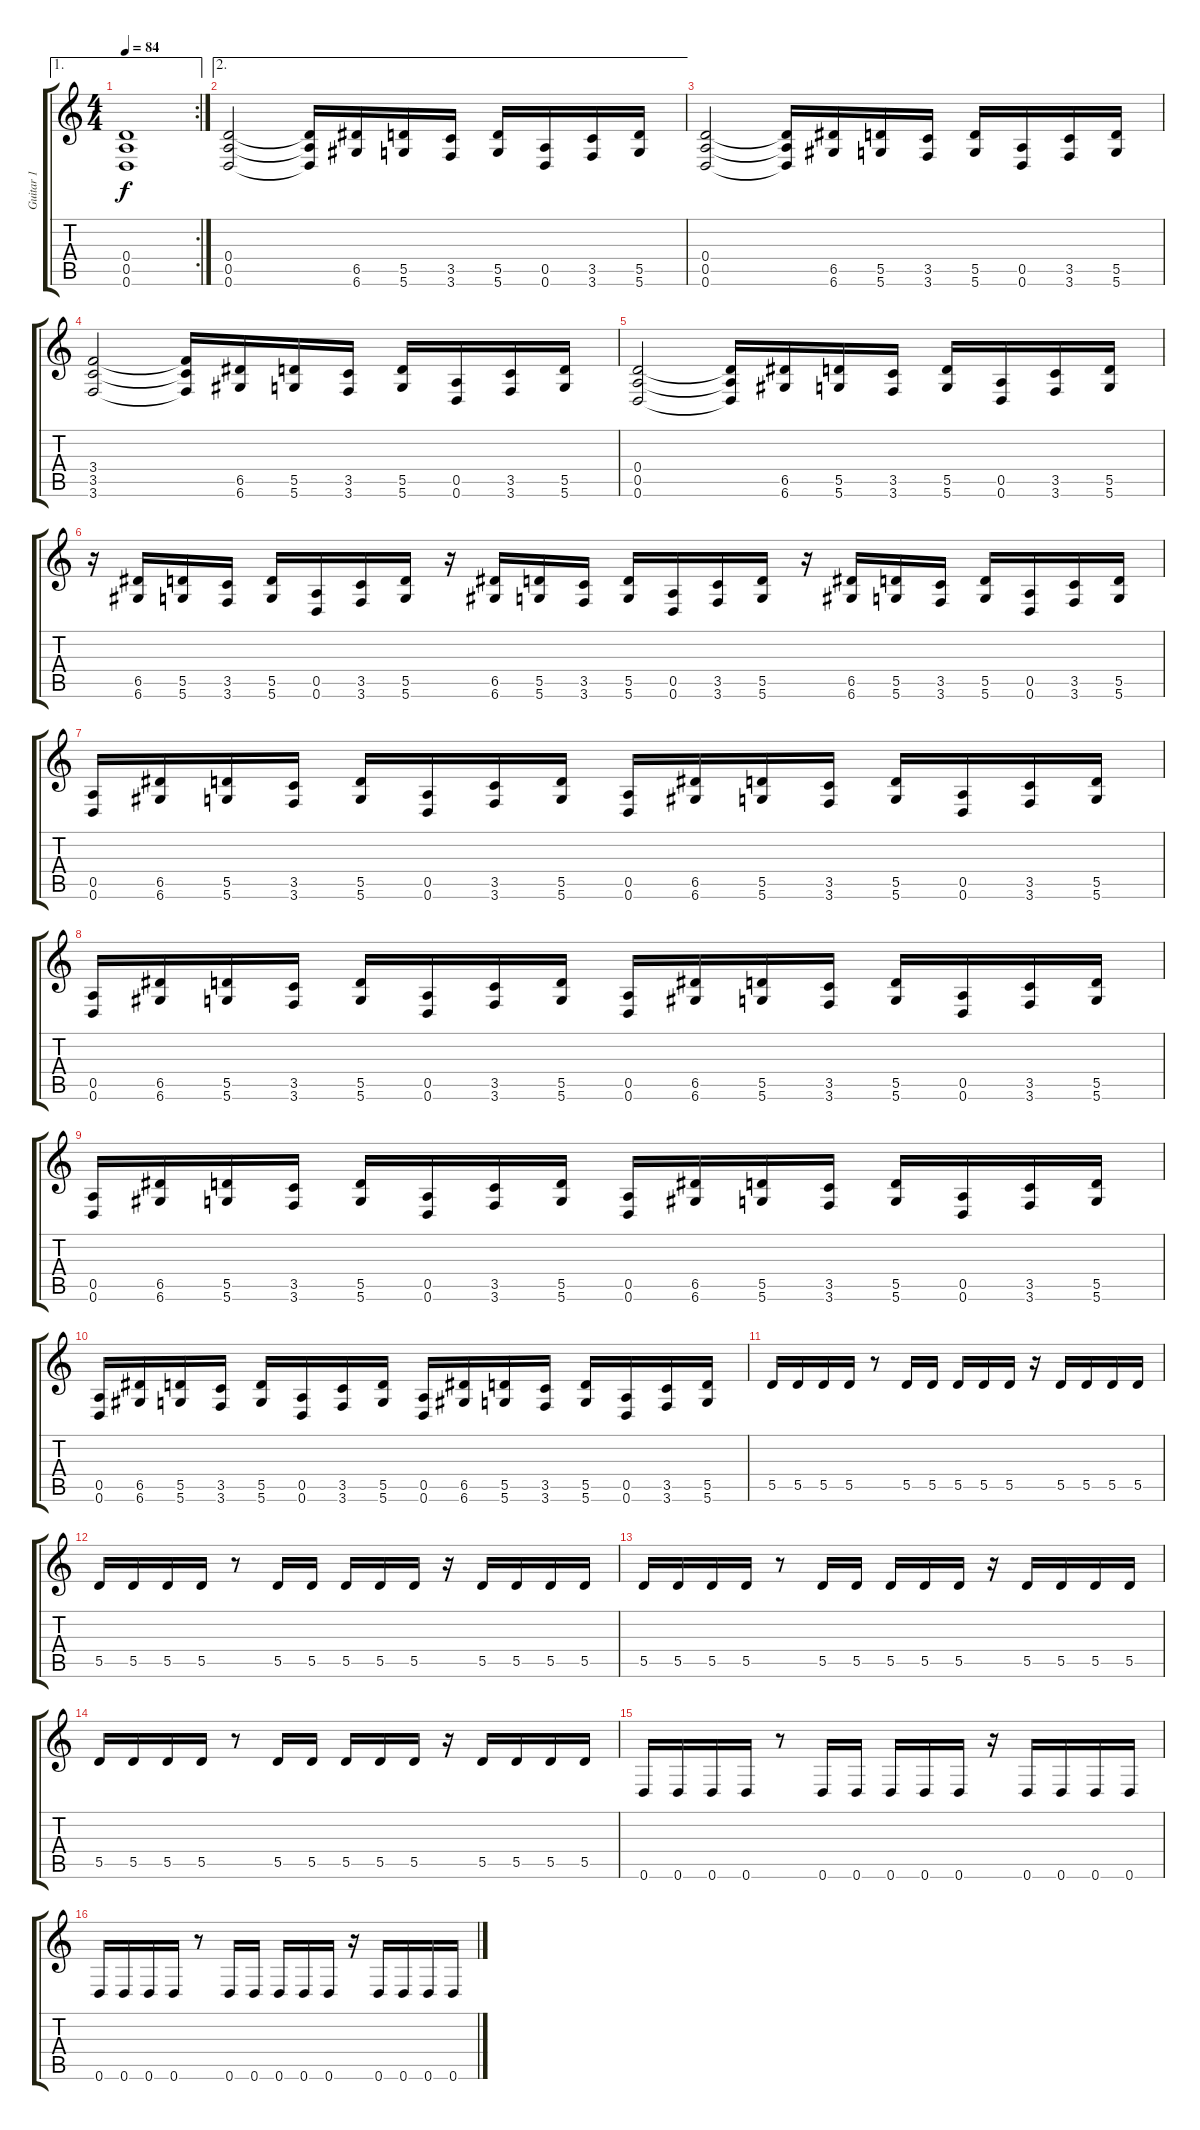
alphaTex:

\track ("Guitar 1" "Guitar 1") {instrument distortionguitar}
\staff {score tabs}
\tuning (E4 B3 G3 D3 A2 D2) {hide}
\ae 1
\rc 2
\ts (4 4)
\tempo 84
\clef g2
\ks c
(0.4 0.5 0.6).1{dy f} |
\ae 2
(0.4 0.5 0.6).2 (0.4{t} 0.5{t} 0.6{t}).16 (6.5 6.6).16 (5.5 5.6).16 (3.5 3.6).16 (5.5 5.6).16 (0.5 0.6).16 (3.5 3.6).16 (5.5 5.6).16 |
(0.4 0.5 0.6).2 (0.4{t} 0.5{t} 0.6{t}).16 (6.5 6.6).16 (5.5 5.6).16 (3.5 3.6).16 (5.5 5.6).16 (0.5 0.6).16 (3.5 3.6).16 (5.5 5.6).16 |
(3.4 3.5 3.6).2 (3.4{t} 3.5{t} 3.6{t}).16 (6.5 6.6).16 (5.5 5.6).16 (3.5 3.6).16 (5.5 5.6).16 (0.5 0.6).16 (3.5 3.6).16 (5.5 5.6).16 |
(0.4 0.5 0.6).2 (0.4{t} 0.5{t} 0.6{t}).16 (6.5 6.6).16 (5.5 5.6).16 (3.5 3.6).16 (5.5 5.6).16 (0.5 0.6).16 (3.5 3.6).16 (5.5 5.6).16 |
r.16 (6.5 6.6).16 (5.5 5.6).16 (3.5 3.6).16 (5.5 5.6).16 (0.5 0.6).16 (3.5 3.6).16 (5.5 5.6).16 r.16 (6.5 6.6).16 (5.5 5.6).16 (3.5 3.6).16 (5.5 5.6).16 (0.5 0.6).16 (3.5 3.6).16 (5.5 5.6).16 r.16 (6.5 6.6).16 (5.5 5.6).16 (3.5 3.6).16 (5.5 5.6).16 (0.5 0.6).16 (3.5 3.6).16 (5.5 5.6).16 |
(0.5 0.6).16 (6.5 6.6).16 (5.5 5.6).16 (3.5 3.6).16 (5.5 5.6).16 (0.5 0.6).16 (3.5 3.6).16 (5.5 5.6).16 (0.5 0.6).16 (6.5 6.6).16 (5.5 5.6).16 (3.5 3.6).16 (5.5 5.6).16 (0.5 0.6).16 (3.5 3.6).16 (5.5 5.6).16 |
(0.5 0.6).16 (6.5 6.6).16 (5.5 5.6).16 (3.5 3.6).16 (5.5 5.6).16 (0.5 0.6).16 (3.5 3.6).16 (5.5 5.6).16 (0.5 0.6).16 (6.5 6.6).16 (5.5 5.6).16 (3.5 3.6).16 (5.5 5.6).16 (0.5 0.6).16 (3.5 3.6).16 (5.5 5.6).16 |
(0.5 0.6).16 (6.5 6.6).16 (5.5 5.6).16 (3.5 3.6).16 (5.5 5.6).16 (0.5 0.6).16 (3.5 3.6).16 (5.5 5.6).16 (0.5 0.6).16 (6.5 6.6).16 (5.5 5.6).16 (3.5 3.6).16 (5.5 5.6).16 (0.5 0.6).16 (3.5 3.6).16 (5.5 5.6).16 |
(0.5 0.6).16 (6.5 6.6).16 (5.5 5.6).16 (3.5 3.6).16 (5.5 5.6).16 (0.5 0.6).16 (3.5 3.6).16 (5.5 5.6).16 (0.5 0.6).16 (6.5 6.6).16 (5.5 5.6).16 (3.5 3.6).16 (5.5 5.6).16 (0.5 0.6).16 (3.5 3.6).16 (5.5 5.6).16 |
5.5.16 5.5.16 5.5.16 5.5.16 r.8 5.5.16 5.5.16 5.5.16 5.5.16 5.5.16 r.16 5.5.16 5.5.16 5.5.16 5.5.16 |
5.5.16 5.5.16 5.5.16 5.5.16 r.8 5.5.16 5.5.16 5.5.16 5.5.16 5.5.16 r.16 5.5.16 5.5.16 5.5.16 5.5.16 |
5.5.16 5.5.16 5.5.16 5.5.16 r.8 5.5.16 5.5.16 5.5.16 5.5.16 5.5.16 r.16 5.5.16 5.5.16 5.5.16 5.5.16 |
5.5.16 5.5.16 5.5.16 5.5.16 r.8 5.5.16 5.5.16 5.5.16 5.5.16 5.5.16 r.16 5.5.16 5.5.16 5.5.16 5.5.16 |
0.6.16 0.6.16 0.6.16 0.6.16 r.8 0.6.16 0.6.16 0.6.16 0.6.16 0.6.16 r.16 0.6.16 0.6.16 0.6.16 0.6.16 |
0.6.16 0.6.16 0.6.16 0.6.16 r.8 0.6.16 0.6.16 0.6.16 0.6.16 0.6.16 r.16 0.6.16 0.6.16 0.6.16 0.6.16
